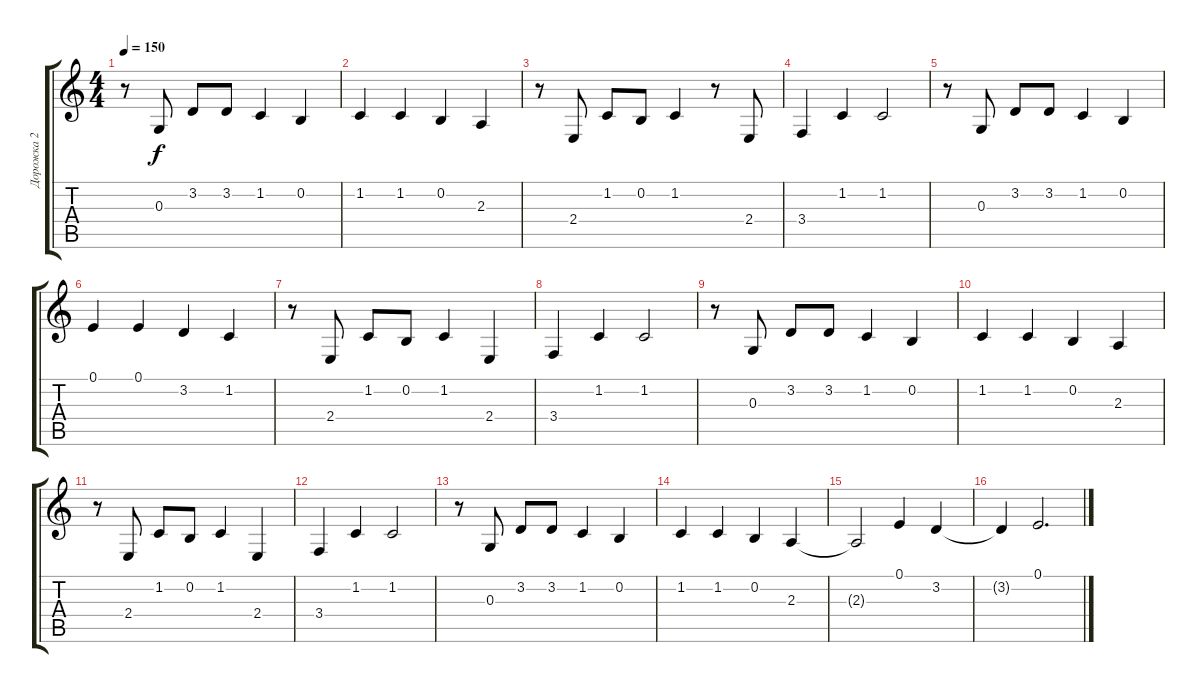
\track ("Дорожка 2" "Дорожка 2") {instrument oboe}
\staff {score tabs}
\tuning (E4 B3 G3 D3 A2 E2) {hide}
\ts (4 4)
\tempo 150
\clef g2
\ks c
r.8{dy f} 0.3.8 3.2.8 3.2.8 1.2.4 0.2.4 |
1.2.4 1.2.4 0.2.4 2.3.4 |
r.8 2.4.8 1.2.8 0.2.8 1.2.4 r.8 2.4.8 |
3.4.4 1.2.4 1.2.2 |
r.8 0.3.8 3.2.8 3.2.8 1.2.4 0.2.4 |
0.1.4 0.1.4 3.2.4 1.2.4 |
r.8 2.4.8 1.2.8 0.2.8 1.2.4 2.4.4 |
3.4.4 1.2.4 1.2.2 |
r.8 0.3.8 3.2.8 3.2.8 1.2.4 0.2.4 |
1.2.4 1.2.4 0.2.4 2.3.4 |
r.8 2.4.8 1.2.8 0.2.8 1.2.4 2.4.4 |
3.4.4 1.2.4 1.2.2 |
r.8 0.3.8 3.2.8 3.2.8 1.2.4 0.2.4 |
1.2.4 1.2.4 0.2.4 2.3.4 |
2.3{t}.2 0.1.4 3.2.4 |
3.2{t}.4 0.1.2{d}
